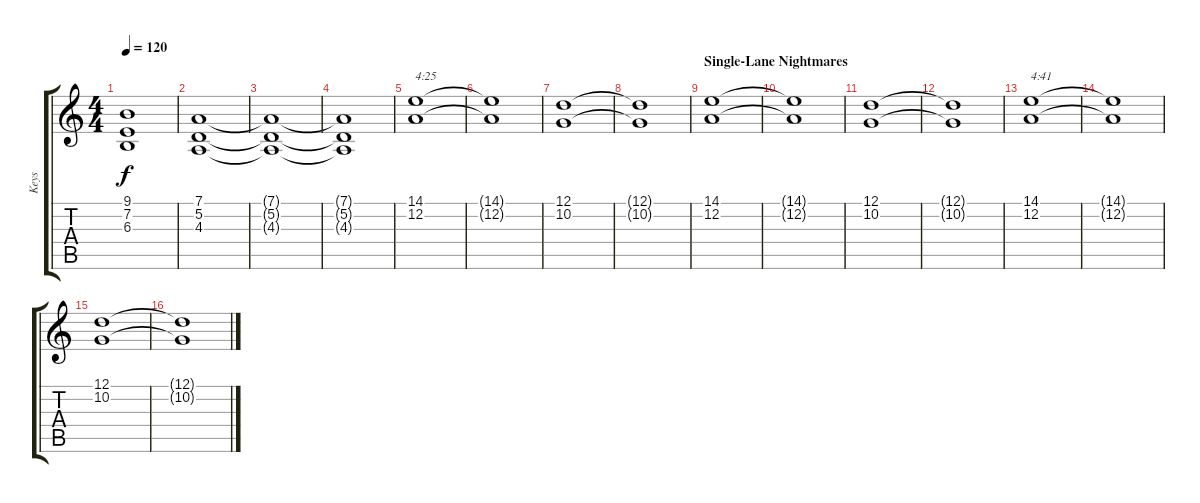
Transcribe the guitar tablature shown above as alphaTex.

\track ("Keys" "Keys") {instrument choiraahs}
\staff {score tabs}
\tuning (D4 A3 F3 C3 G2 D2) {hide}
\ts (4 4)
\tempo 120
\clef g2
\ks c
(9.1{t} 7.2{t} 6.3{t}).1{dy f} |
(7.1 5.2 4.3).1 |
(7.1{t} 5.2{t} 4.3{t}).1 |
(7.1{t} 5.2{t} 4.3{t}).1 |
(14.1 12.2).1{txt "4:25"} |
(14.1{t} 12.2{t}).1 |
(12.1 10.2).1 |
(12.1{t} 10.2{t}).1 |
\section ("" "Single-Lane Nightmares")
(14.1 12.2).1 |
(14.1{t} 12.2{t}).1 |
(12.1 10.2).1 |
(12.1{t} 10.2{t}).1 |
(14.1 12.2).1{txt "4:41"} |
(14.1{t} 12.2{t}).1 |
(12.1 10.2).1 |
(12.1{t} 10.2{t}).1
